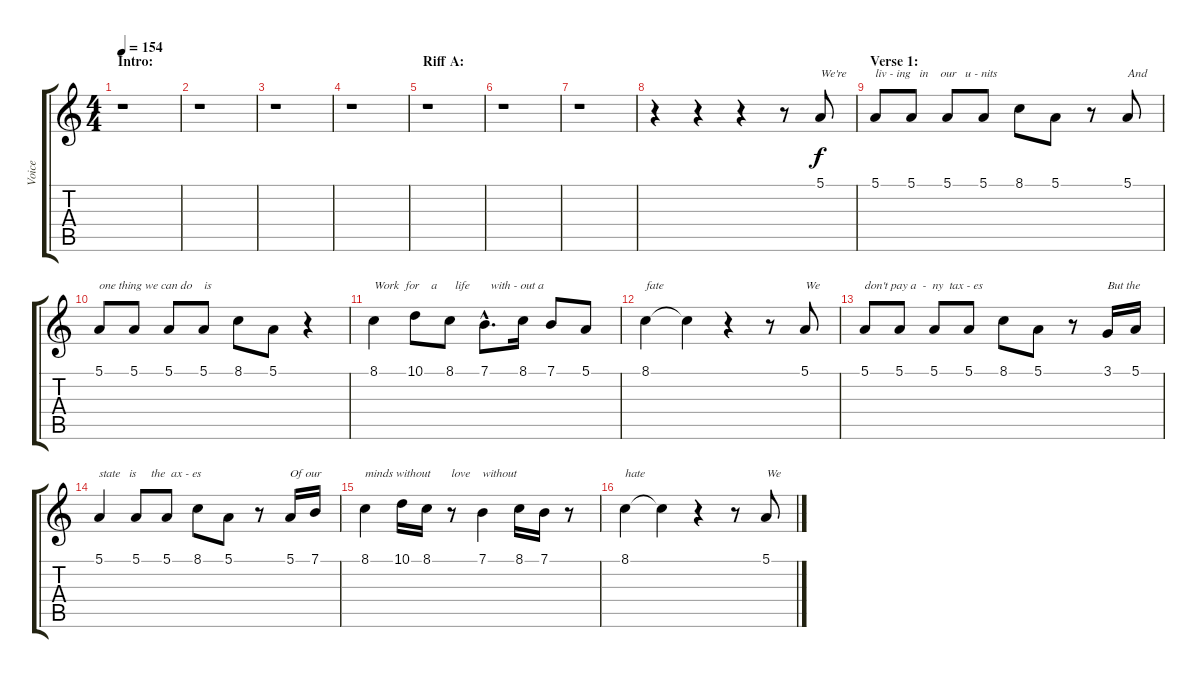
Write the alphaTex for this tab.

\track ("Voice" "Voice") {instrument oboe}
\staff {score tabs}
\tuning (E4 B3 G3 D3 A2 E2) {hide}
\ts (4 4)
\section ("" "Intro:")
\tempo 154
\clef g2
\ks c
r.1{dy f instrument oboe} |
r.1 |
r.1 |
r.1 |
\section ("" "Riff A:")
r.1 |
r.1 |
r.1 |
r.4 r.4 r.4 r.8 5.1.8{txt "We're"} |
\section ("" "Verse 1:")
5.1.8{txt "liv - ing   in    our   u - nits"} 5.1.8 5.1.8 5.1.8 8.1.8 5.1.8 r.8 5.1.8{txt "And"} |
5.1.8{txt "one thing we can do    is"} 5.1.8 5.1.8 5.1.8 8.1.8 5.1.8 r.4 |
8.1.4{txt "Work  for    a      life       with - out a"} 10.1.8 8.1.8 7.1{hac}.8{d} 8.1.16 7.1.8 5.1.8 |
8.1.4{txt "fate"} 8.1{t}.4 r.4 r.8 5.1.8{txt "We"} |
5.1.8{txt "don't pay a  -  ny  tax - es"} 5.1.8 5.1.8 5.1.8 8.1.8 5.1.8 r.8 3.1.16{txt "But the"} 5.1.16 |
5.1.4{txt "state   is     the  ax - es"} 5.1.8 5.1.8 8.1.8 5.1.8 r.8 5.1.16{txt "Of our"} 7.1.16 |
8.1.4{txt "minds without       love    without"} 10.1.16 8.1.16 r.8 7.1.4 8.1.16 7.1.16 r.8 |
8.1.4{txt "hate"} 8.1{t}.4 r.4 r.8 5.1.8{txt "We"}
